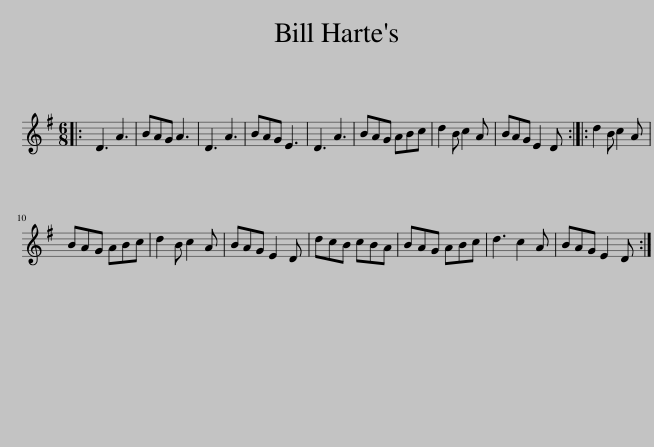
X:1
L:1/8
M:6/8
I:linebreak $
K:G
V:1 treble
V:1
|: D3 A3 | BAG A3 | D3 A3 | BAG E3 | D3 A3 | %5
 BAG ABc | d2 B c2 A | BAG E2 D :: d2 B c2 A |$ BAG ABc | %10
 d2 B c2 A | BAG E2 D | dcB cBA | BAG ABc | d3 c2 A | %15
 BAG E2 D :| %16
